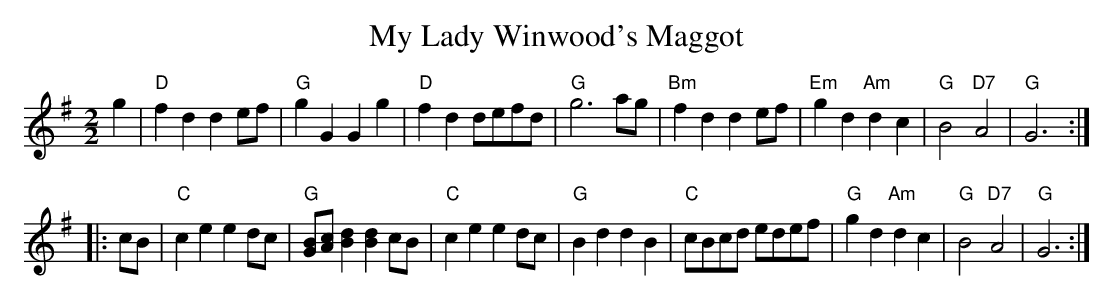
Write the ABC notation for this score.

X:1
T: My Lady Winwood's Maggot
M: 2/2
L: 1/8
K: G
   g2 \
| "D"f2d2 d2ef | "G"g2G2 G2g2 | "D"f2d2 defd | "G"g6 ag \
| "Bm"f2d2 d2ef | "Em"g2d2 "Am"d2c2 | "G"B4 "D7"A4 | "G"G6 :|
|: cB \
| "C"c2e2 e2dc | "G"[BG][cA][d2B2] [d2B2]cB | "C"c2e2 e2dc | "G"B2d2 d2B2 \
| "C"cBcd edef | "G"g2d2 "Am"d2c2 | "G"B4 "D7"A4 | "G"G6 :|
